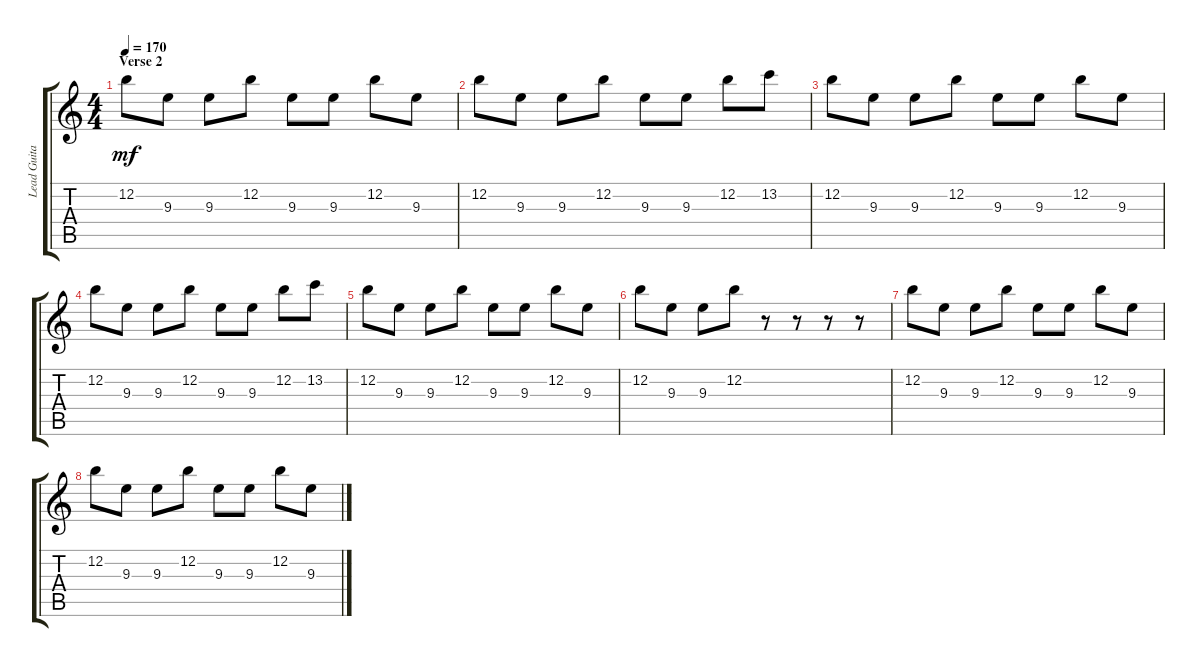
\track ("Lead Guitar" "Lead Guita") {instrument overdrivenguitar}
\staff {score tabs}
\tuning (E4 B3 G3 D3 A2 E2) {hide}
\ts (4 4)
\section ("" "Verse 2")
\tempo 170
\clef g2
\ks c
12.2.8{dy mf} 9.3.8 9.3.8 12.2.8 9.3.8 9.3.8 12.2.8 9.3.8 |
12.2.8 9.3.8 9.3.8 12.2.8 9.3.8 9.3.8 12.2.8 13.2.8 |
12.2.8 9.3.8 9.3.8 12.2.8 9.3.8 9.3.8 12.2.8 9.3.8 |
12.2.8 9.3.8 9.3.8 12.2.8 9.3.8 9.3.8 12.2.8 13.2.8 |
12.2.8 9.3.8 9.3.8 12.2.8 9.3.8 9.3.8 12.2.8 9.3.8 |
12.2.8 9.3.8 9.3.8 12.2.8 r.8 r.8 r.8 r.8 |
12.2.8 9.3.8 9.3.8 12.2.8 9.3.8 9.3.8 12.2.8 9.3.8 |
12.2.8 9.3.8 9.3.8 12.2.8 9.3.8 9.3.8 12.2.8 9.3.8
